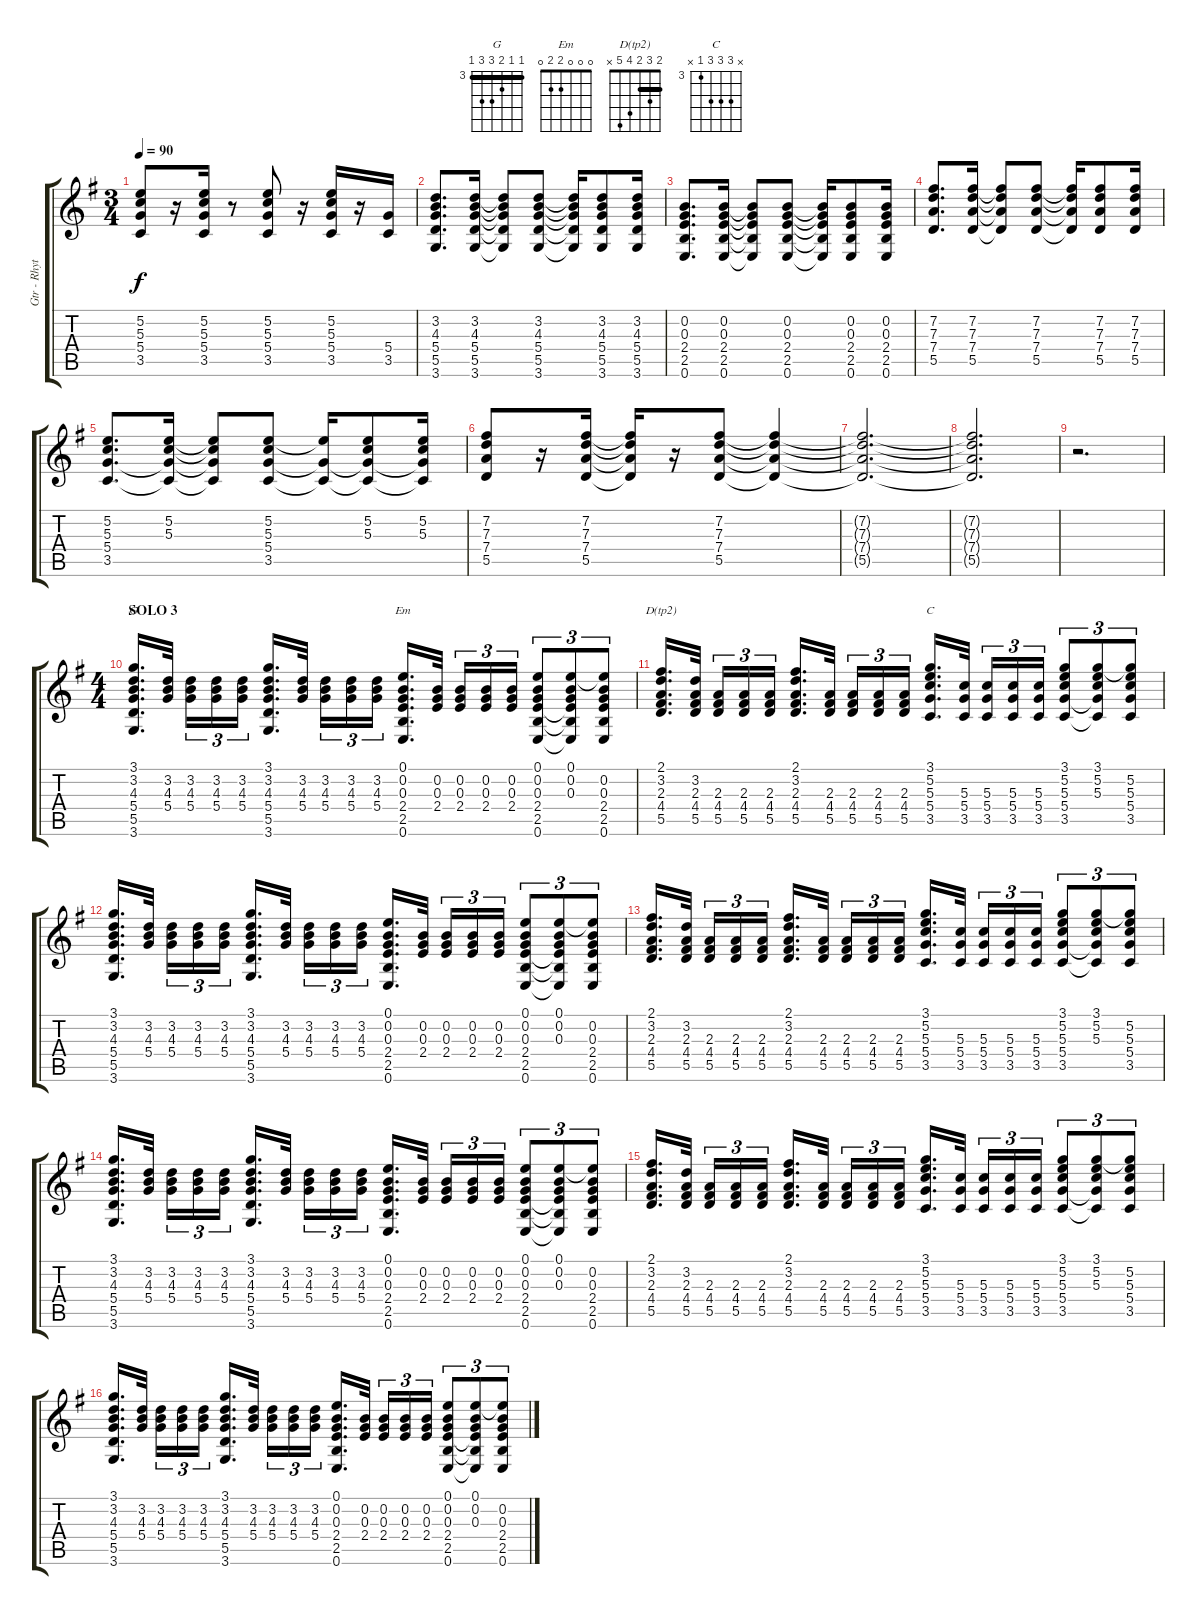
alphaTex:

\track ("Gtr - Rhythm" "Gtr - Rhyt") {instrument overdrivenguitar}
\staff {score tabs}
\tuning (E4 B3 G3 D3 A2 E2) {hide}
\chord ("G" 3 3 4 5 5 3) {firstfret 3 barre 3}
\chord ("Em" 0 0 0 2 2 0)
\chord ("D(tp2)" 2 3 2 4 5 x) {barre 2}
\chord ("C" x 5 5 5 3 x) {firstfret 3}
\ts (3 4)
\tempo 90
\clef g2
\ks g
(5.2 5.3 5.4 3.5).8{dy f} r.16 (5.2 5.3 5.4 3.5).16 r.8 (5.2 5.3 5.4 3.5).8 r.16 (5.2 5.3 5.4 3.5).16 r.16 (5.4 3.5).16 |
(3.2 4.3 5.4 5.5 3.6).8{d} (3.2 4.3 5.4 5.5 3.6).16 (3.2{t} 4.3{t} 5.4{t} 5.5{t} 3.6{t}).8 (3.2 4.3 5.4 5.5 3.6).8 (3.2{t} 4.3{t} 5.4{t} 5.5{t} 3.6{t}).16 (3.2 4.3 5.4 5.5 3.6).8 (3.2 4.3 5.4 5.5 3.6).16 |
(0.2 0.3 2.4 2.5 0.6).8{d} (0.2 0.3 2.4 2.5 0.6).16 (0.2{t} 0.3{t} 2.4{t} 2.5{t} 0.6{t}).8 (0.2 0.3 2.4 2.5 0.6).8 (0.2{t} 0.3{t} 2.4{t} 2.5{t} 0.6{t}).16 (0.2 0.3 2.4 2.5 0.6).8 (0.2 0.3 2.4 2.5 0.6).16 |
(7.2 7.3 7.4 5.5).8{d} (7.2 7.3 7.4 5.5).16 (7.2{t} 7.3{t} 7.4{t} 5.5{t}).8 (7.2 7.3 7.4 5.5).8 (7.2{t} 7.3{t} 7.4{t} 5.5{t}).16 (7.2 7.3 7.4 5.5).8 (7.2 7.3 7.4 5.5).16 |
(5.2 5.3 5.4 3.5).8{d} (5.2 5.3 5.4{t} 3.5{t}).16 (5.2{t} 5.3{t} 5.4{t} 3.5{t}).8 (5.2 5.3 5.4 3.5).8 (5.2{t} 5.4{t} 3.5{t}).16 (5.2 5.3 5.4{t} 3.5{t}).8 (5.2 5.3 5.4{t} 3.5{t}).16 |
(7.2 7.3 7.4 5.5).8 r.16 (7.2 7.3 7.4 5.5).16 (7.2{t} 7.3{t} 7.4{t} 5.5{t}).16 r.16 (7.2 7.3 7.4 5.5).8 (7.2{t} 7.3{t} 7.4{t} 5.5{t}).4 |
(7.2{t} 7.3{t} 7.4{t} 5.5{t}).2{d} |
(7.2{t} 7.3{t} 7.4{t} 5.5{t}).2{d} |
r.2{d} |
\ts (4 4)
\section ("" "SOLO 3")
(3.1 3.2 4.3 5.4 5.5 3.6).16{d ch "G"} (3.2 4.3 5.4).32{beam splitsecondary} (3.2 4.3 5.4).16{tu (3 2)} (3.2 4.3 5.4).16{tu (3 2)} (3.2 4.3 5.4).16{tu (3 2)} (3.1 3.2 4.3 5.4 5.5 3.6).16{d} (3.2 4.3 5.4).32{beam splitsecondary} (3.2 4.3 5.4).16{tu (3 2)} (3.2 4.3 5.4).16{tu (3 2)} (3.2 4.3 5.4).16{tu (3 2)} (0.1 0.2 0.3 2.4 2.5 0.6).16{d ch "Em"} (0.2 0.3 2.4).32{beam splitsecondary} (0.2 0.3 2.4).16{tu (3 2)} (0.2 0.3 2.4).16{tu (3 2)} (0.2 0.3 2.4).16{tu (3 2)} (0.1 0.2 0.3 2.4 2.5 0.6).8{tu (3 2)} (0.1 0.2 0.3 2.4{t} 2.5{t} 0.6{t}).8{tu (3 2)} (0.1{t} 0.2 0.3 2.4 2.5 0.6).8{tu (3 2)} |
(2.1 3.2 2.3 4.4 5.5).16{d ch "D(tp2)"} (3.2 2.3 4.4 5.5).32{beam splitsecondary} (2.3 4.4 5.5).16{tu (3 2)} (2.3 4.4 5.5).16{tu (3 2)} (2.3 4.4 5.5).16{tu (3 2)} (2.1 3.2 2.3 4.4 5.5).16{d} (2.3 4.4 5.5).32{beam splitsecondary} (2.3 4.4 5.5).16{tu (3 2)} (2.3 4.4 5.5).16{tu (3 2)} (2.3 4.4 5.5).16{tu (3 2)} (3.1 5.2 5.3 5.4 3.5).16{d ch "C"} (5.3 5.4 3.5).32{beam splitsecondary} (5.3 5.4 3.5).16{tu (3 2)} (5.3 5.4 3.5).16{tu (3 2)} (5.3 5.4 3.5).16{tu (3 2)} (3.1 5.2 5.3 5.4 3.5).8{tu (3 2)} (3.1 5.2 5.3 5.4{t} 3.5{t}).8{tu (3 2)} (3.1{t} 5.2 5.3 5.4 3.5).8{tu (3 2)} |
(3.1 3.2 4.3 5.4 5.5 3.6).16{d} (3.2 4.3 5.4).32{beam splitsecondary} (3.2 4.3 5.4).16{tu (3 2)} (3.2 4.3 5.4).16{tu (3 2)} (3.2 4.3 5.4).16{tu (3 2)} (3.1 3.2 4.3 5.4 5.5 3.6).16{d} (3.2 4.3 5.4).32{beam splitsecondary} (3.2 4.3 5.4).16{tu (3 2)} (3.2 4.3 5.4).16{tu (3 2)} (3.2 4.3 5.4).16{tu (3 2)} (0.1 0.2 0.3 2.4 2.5 0.6).16{d} (0.2 0.3 2.4).32{beam splitsecondary} (0.2 0.3 2.4).16{tu (3 2)} (0.2 0.3 2.4).16{tu (3 2)} (0.2 0.3 2.4).16{tu (3 2)} (0.1 0.2 0.3 2.4 2.5 0.6).8{tu (3 2)} (0.1 0.2 0.3 2.4{t} 2.5{t} 0.6{t}).8{tu (3 2)} (0.1{t} 0.2 0.3 2.4 2.5 0.6).8{tu (3 2)} |
(2.1 3.2 2.3 4.4 5.5).16{d} (3.2 2.3 4.4 5.5).32{beam splitsecondary} (2.3 4.4 5.5).16{tu (3 2)} (2.3 4.4 5.5).16{tu (3 2)} (2.3 4.4 5.5).16{tu (3 2)} (2.1 3.2 2.3 4.4 5.5).16{d} (2.3 4.4 5.5).32{beam splitsecondary} (2.3 4.4 5.5).16{tu (3 2)} (2.3 4.4 5.5).16{tu (3 2)} (2.3 4.4 5.5).16{tu (3 2)} (3.1 5.2 5.3 5.4 3.5).16{d} (5.3 5.4 3.5).32{beam splitsecondary} (5.3 5.4 3.5).16{tu (3 2)} (5.3 5.4 3.5).16{tu (3 2)} (5.3 5.4 3.5).16{tu (3 2)} (3.1 5.2 5.3 5.4 3.5).8{tu (3 2)} (3.1 5.2 5.3 5.4{t} 3.5{t}).8{tu (3 2)} (3.1{t} 5.2 5.3 5.4 3.5).8{tu (3 2)} |
(3.1 3.2 4.3 5.4 5.5 3.6).16{d} (3.2 4.3 5.4).32{beam splitsecondary} (3.2 4.3 5.4).16{tu (3 2)} (3.2 4.3 5.4).16{tu (3 2)} (3.2 4.3 5.4).16{tu (3 2)} (3.1 3.2 4.3 5.4 5.5 3.6).16{d} (3.2 4.3 5.4).32{beam splitsecondary} (3.2 4.3 5.4).16{tu (3 2)} (3.2 4.3 5.4).16{tu (3 2)} (3.2 4.3 5.4).16{tu (3 2)} (0.1 0.2 0.3 2.4 2.5 0.6).16{d} (0.2 0.3 2.4).32{beam splitsecondary} (0.2 0.3 2.4).16{tu (3 2)} (0.2 0.3 2.4).16{tu (3 2)} (0.2 0.3 2.4).16{tu (3 2)} (0.1 0.2 0.3 2.4 2.5 0.6).8{tu (3 2)} (0.1 0.2 0.3 2.4{t} 2.5{t} 0.6{t}).8{tu (3 2)} (0.1{t} 0.2 0.3 2.4 2.5 0.6).8{tu (3 2)} |
(2.1 3.2 2.3 4.4 5.5).16{d} (3.2 2.3 4.4 5.5).32{beam splitsecondary} (2.3 4.4 5.5).16{tu (3 2)} (2.3 4.4 5.5).16{tu (3 2)} (2.3 4.4 5.5).16{tu (3 2)} (2.1 3.2 2.3 4.4 5.5).16{d} (2.3 4.4 5.5).32{beam splitsecondary} (2.3 4.4 5.5).16{tu (3 2)} (2.3 4.4 5.5).16{tu (3 2)} (2.3 4.4 5.5).16{tu (3 2)} (3.1 5.2 5.3 5.4 3.5).16{d} (5.3 5.4 3.5).32{beam splitsecondary} (5.3 5.4 3.5).16{tu (3 2)} (5.3 5.4 3.5).16{tu (3 2)} (5.3 5.4 3.5).16{tu (3 2)} (3.1 5.2 5.3 5.4 3.5).8{tu (3 2)} (3.1 5.2 5.3 5.4{t} 3.5{t}).8{tu (3 2)} (3.1{t} 5.2 5.3 5.4 3.5).8{tu (3 2)} |
(3.1 3.2 4.3 5.4 5.5 3.6).16{d} (3.2 4.3 5.4).32{beam splitsecondary} (3.2 4.3 5.4).16{tu (3 2)} (3.2 4.3 5.4).16{tu (3 2)} (3.2 4.3 5.4).16{tu (3 2)} (3.1 3.2 4.3 5.4 5.5 3.6).16{d} (3.2 4.3 5.4).32{beam splitsecondary} (3.2 4.3 5.4).16{tu (3 2)} (3.2 4.3 5.4).16{tu (3 2)} (3.2 4.3 5.4).16{tu (3 2)} (0.1 0.2 0.3 2.4 2.5 0.6).16{d} (0.2 0.3 2.4).32{beam splitsecondary} (0.2 0.3 2.4).16{tu (3 2)} (0.2 0.3 2.4).16{tu (3 2)} (0.2 0.3 2.4).16{tu (3 2)} (0.1 0.2 0.3 2.4 2.5 0.6).8{tu (3 2)} (0.1 0.2 0.3 2.4{t} 2.5{t} 0.6{t}).8{tu (3 2)} (0.1{t} 0.2 0.3 2.4 2.5 0.6).8{tu (3 2)}
